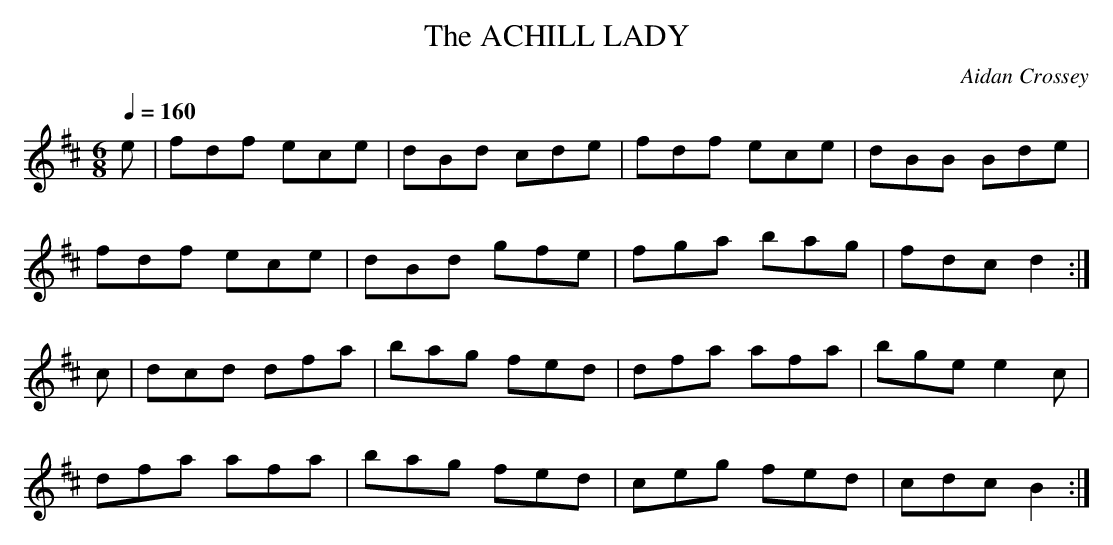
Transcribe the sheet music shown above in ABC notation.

X:1
T:ACHILL LADY, The
C:Aidan Crossey
Q:1/4=160
M:6/8
L:1/8
K:D Major
e|fdf ece|dBd cde|fdf ece|dBB Bde|
fdf ece|dBd gfe|fga bag|fdc d2 :|
K:B Minor
c|dcd dfa|bag fed|dfa afa|bge e2 c|
dfa afa|bag fed|ceg fed|cdc B2 :|
